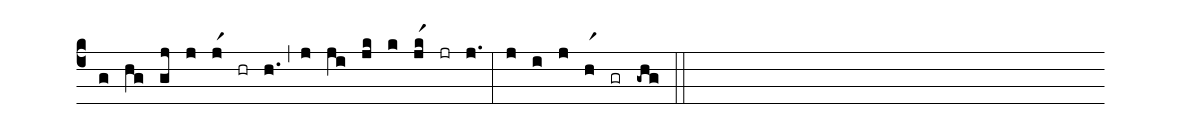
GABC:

%%
(c4)
(g) (hg) (gj)
(j) (jr1) (hr) (h.)  (,)
(j) (ji) (jk) (k) (jkr1) (jr) (j.) (:)
(j) (i) (j) (hr1) (gr) (-ghg) (::)
